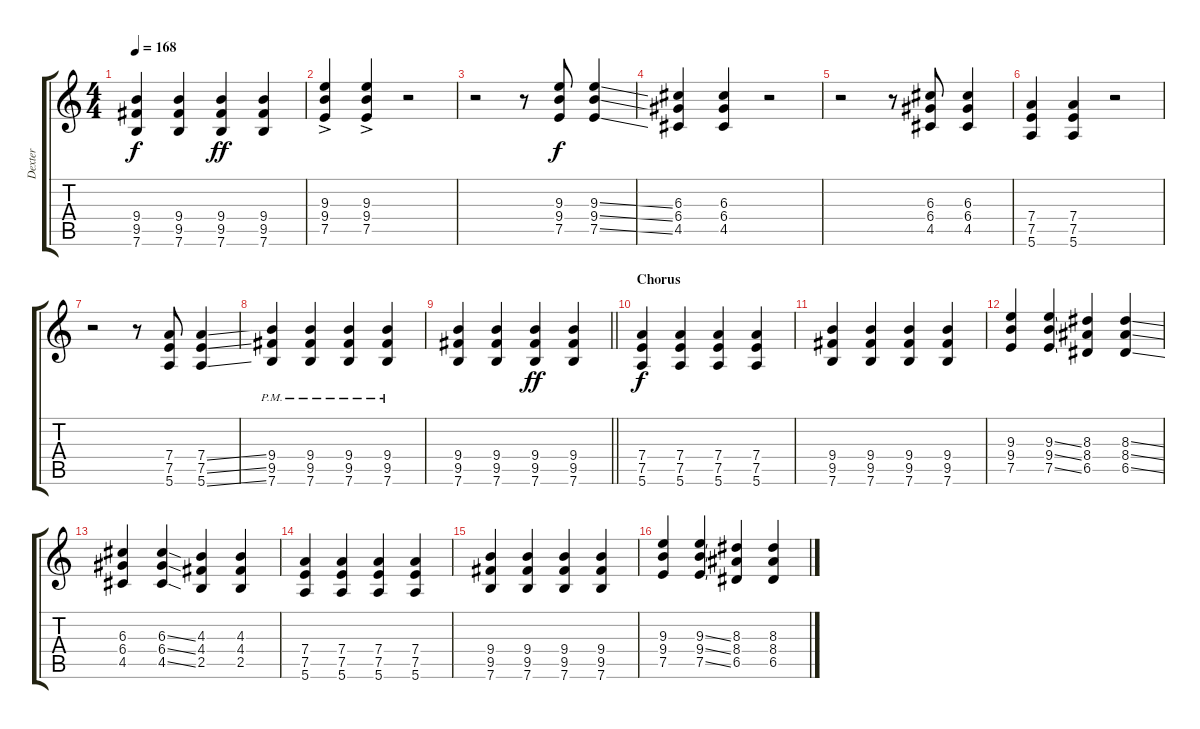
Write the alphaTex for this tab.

\track ("Dexter" "Dexter") {instrument distortionguitar}
\staff {score tabs}
\tuning (E4 B3 G3 D3 A2 E2) {hide}
\ts (4 4)
\tempo 168
\clef g2
\ks c
(9.4 9.5 7.6).4{dy f} (9.4 9.5 7.6).4 (9.4 9.5 7.6).4{dy ff} (9.4 9.5 7.6).4 |
(9.3{ac} 9.4{ac} 7.5{ac}).4 (9.3{ac} 9.4{ac} 7.5{ac}).4 r.2 |
r.2 r.8 (9.3 9.4 7.5).8{dy f} (9.3{ss} 9.4{ss} 7.5{ss}).4 |
(6.3 6.4 4.5).4 (6.3 6.4 4.5).4 r.2 |
r.2 r.8 (6.3 6.4 4.5).8 (6.3 6.4 4.5).4 |
(7.4 7.5 5.6).4 (7.4 7.5 5.6).4 r.2 |
r.2 r.8 (7.4 7.5 5.6).8 (7.4{ss} 7.5{ss} 5.6{ss}).4 |
(9.4{pm} 9.5{pm} 7.6{pm}).4 (9.4{pm} 9.5{pm} 7.6{pm}).4 (9.4{pm} 9.5{pm} 7.6{pm}).4 (9.4{pm} 9.5{pm} 7.6{pm}).4 |
\barLineRight lightlight
(9.4 9.5 7.6).4 (9.4 9.5 7.6).4 (9.4 9.5 7.6).4{dy ff} (9.4 9.5 7.6).4 |
\section ("" "Chorus")
(7.4 7.5 5.6).4{dy f} (7.4 7.5 5.6).4 (7.4 7.5 5.6).4 (7.4 7.5 5.6).4 |
(9.4 9.5 7.6).4 (9.4 9.5 7.6).4 (9.4 9.5 7.6).4 (9.4 9.5 7.6).4 |
(9.3 9.4 7.5).4 (9.3{ss} 9.4{ss} 7.5{ss}).4 (8.3 8.4 6.5).4 (8.3{ss} 8.4{ss} 6.5{ss}).4 |
(6.3 6.4 4.5).4 (6.3{ss} 6.4{ss} 4.5{ss}).4 (4.3 4.4 2.5).4 (4.3 4.4 2.5).4 |
(7.4 7.5 5.6).4 (7.4 7.5 5.6).4 (7.4 7.5 5.6).4 (7.4 7.5 5.6).4 |
(9.4 9.5 7.6).4 (9.4 9.5 7.6).4 (9.4 9.5 7.6).4 (9.4 9.5 7.6).4 |
(9.3 9.4 7.5).4 (9.3{ss} 9.4{ss} 7.5{ss}).4 (8.3 8.4 6.5).4 (8.3{ss} 8.4{ss} 6.5{ss}).4
